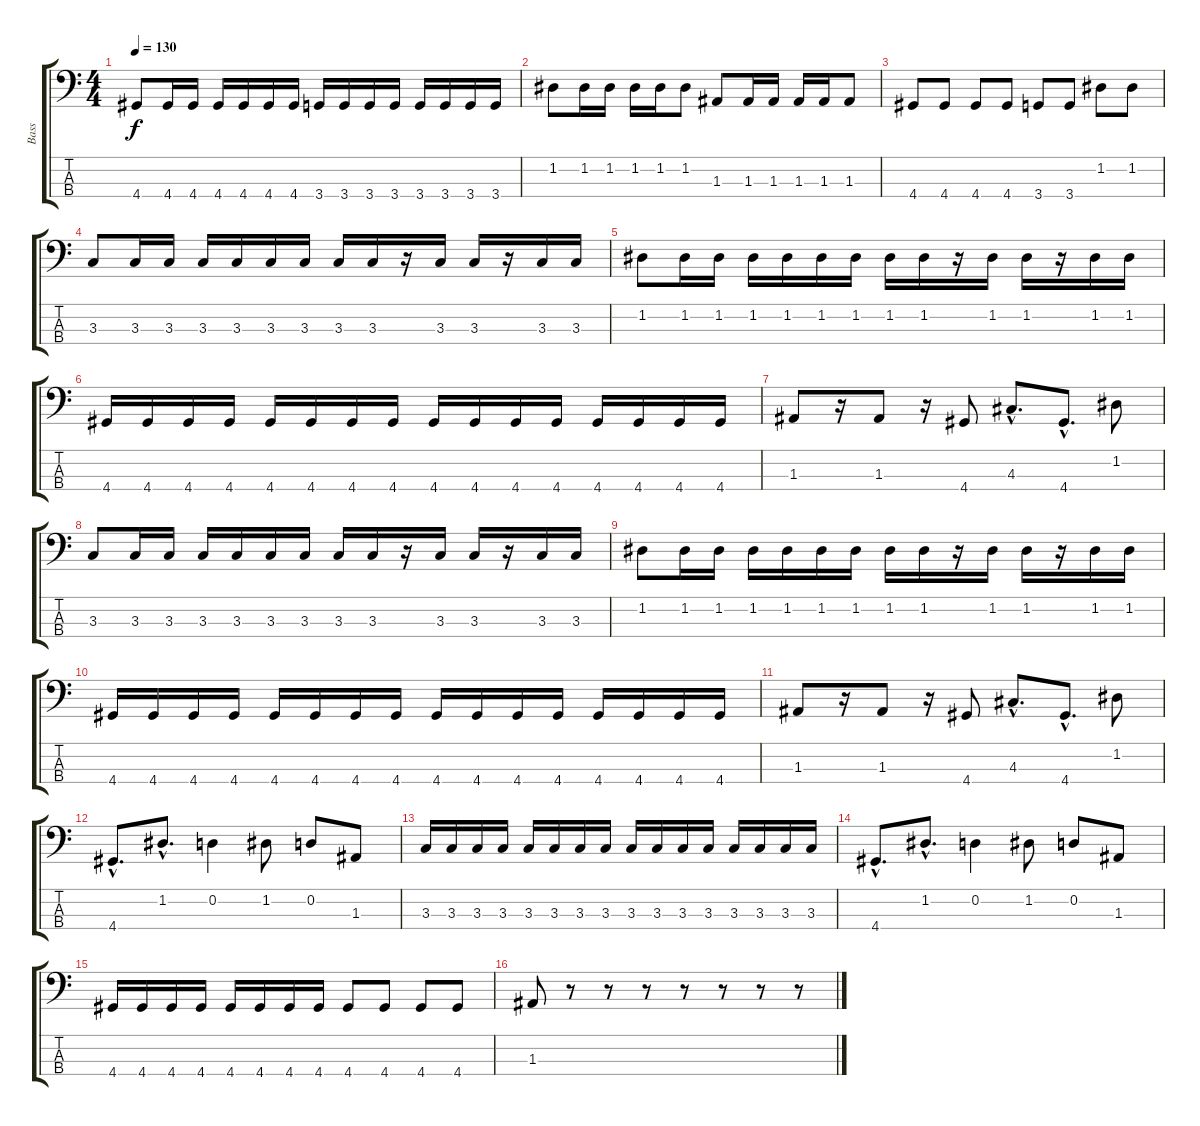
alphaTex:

\track ("Bass" "Bass") {instrument electricbassfinger}
\staff {score tabs}
\tuning (G2 D2 A1 E1) {hide}
\ts (4 4)
\tempo 130
\clef f4
\ks c
4.4.8{dy f} 4.4.16 4.4.16 4.4.16 4.4.16 4.4.16 4.4.16 3.4.16 3.4.16 3.4.16 3.4.16 3.4.16 3.4.16 3.4.16 3.4.16 |
1.2.8 1.2.16 1.2.16 1.2.16 1.2.16 1.2.8 1.3.8 1.3.16 1.3.16 1.3.16 1.3.16 1.3.8 |
4.4.8 4.4.8 4.4.8 4.4.8 3.4.8 3.4.8 1.2.8 1.2.8 |
3.3.8 3.3.16 3.3.16 3.3.16 3.3.16 3.3.16 3.3.16 3.3.16 3.3.16 r.16 3.3.16 3.3.16 r.16 3.3.16 3.3.16 |
1.2.8 1.2.16 1.2.16 1.2.16 1.2.16 1.2.16 1.2.16 1.2.16 1.2.16 r.16 1.2.16 1.2.16 r.16 1.2.16 1.2.16 |
4.4.16 4.4.16 4.4.16 4.4.16 4.4.16 4.4.16 4.4.16 4.4.16 4.4.16 4.4.16 4.4.16 4.4.16 4.4.16 4.4.16 4.4.16 4.4.16 |
1.3.8 r.16 1.3.8 r.16 4.4.8 4.3{hac}.8{d} 4.4{hac}.8{d} 1.2.8 |
3.3.8 3.3.16 3.3.16 3.3.16 3.3.16 3.3.16 3.3.16 3.3.16 3.3.16 r.16 3.3.16 3.3.16 r.16 3.3.16 3.3.16 |
1.2.8 1.2.16 1.2.16 1.2.16 1.2.16 1.2.16 1.2.16 1.2.16 1.2.16 r.16 1.2.16 1.2.16 r.16 1.2.16 1.2.16 |
4.4.16 4.4.16 4.4.16 4.4.16 4.4.16 4.4.16 4.4.16 4.4.16 4.4.16 4.4.16 4.4.16 4.4.16 4.4.16 4.4.16 4.4.16 4.4.16 |
1.3.8 r.16 1.3.8 r.16 4.4.8 4.3{hac}.8{d} 4.4{hac}.8{d} 1.2.8 |
4.4{hac}.8{d} 1.2{hac}.8{d} 0.2.4 1.2.8 0.2.8 1.3.8 |
3.3.16 3.3.16 3.3.16 3.3.16 3.3.16 3.3.16 3.3.16 3.3.16 3.3.16 3.3.16 3.3.16 3.3.16 3.3.16 3.3.16 3.3.16 3.3.16 |
4.4{hac}.8{d} 1.2{hac}.8{d} 0.2.4 1.2.8 0.2.8 1.3.8 |
4.4.16 4.4.16 4.4.16 4.4.16 4.4.16 4.4.16 4.4.16 4.4.16 4.4.8 4.4.8 4.4.8 4.4.8 |
1.3.8 r.8 r.8 r.8 r.8 r.8 r.8 r.8
